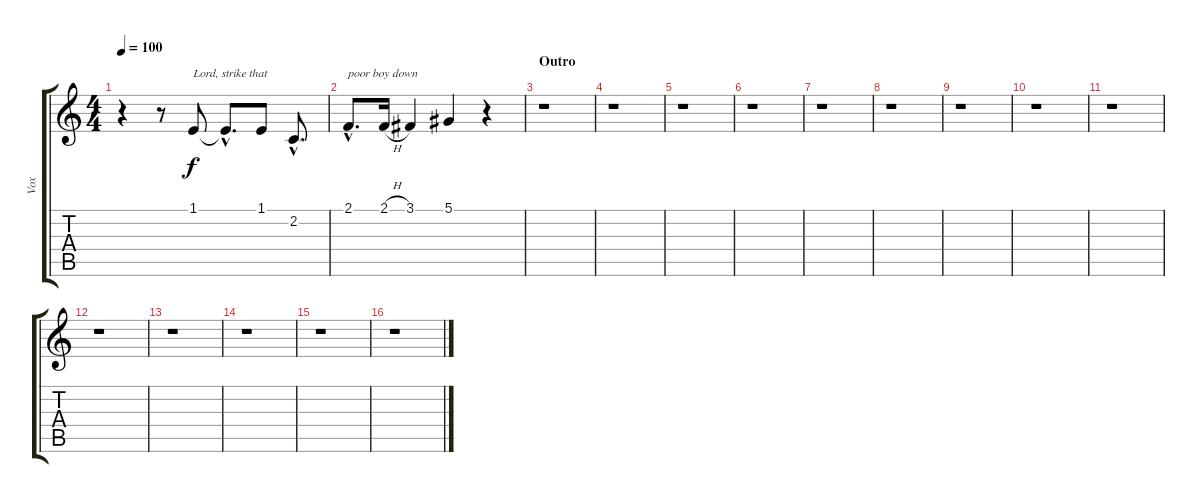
\track ("Vox" "Vox") {instrument sopranosax}
\staff {score tabs}
\tuning (Eb4 Bb3 Gb3 Db3 Ab2 Eb2) {hide}
\ts (4 4)
\tempo 100
\clef g2
\ks c
r.4{dy f} r.8 1.1.8{txt "Lord, strike that "} 1.1{hac t}.8{d} 1.1.8 2.2{hac}.8{d} |
2.1{hac}.8{d txt "poor boy down"} 2.1{h}.16 3.1.4 5.1.4 r.4 |
\section ("" "Outro")
r.1 |
r.1 |
r.1 |
r.1 |
r.1 |
r.1 |
r.1 |
r.1 |
r.1 |
r.1 |
r.1 |
r.1 |
r.1 |
r.1
